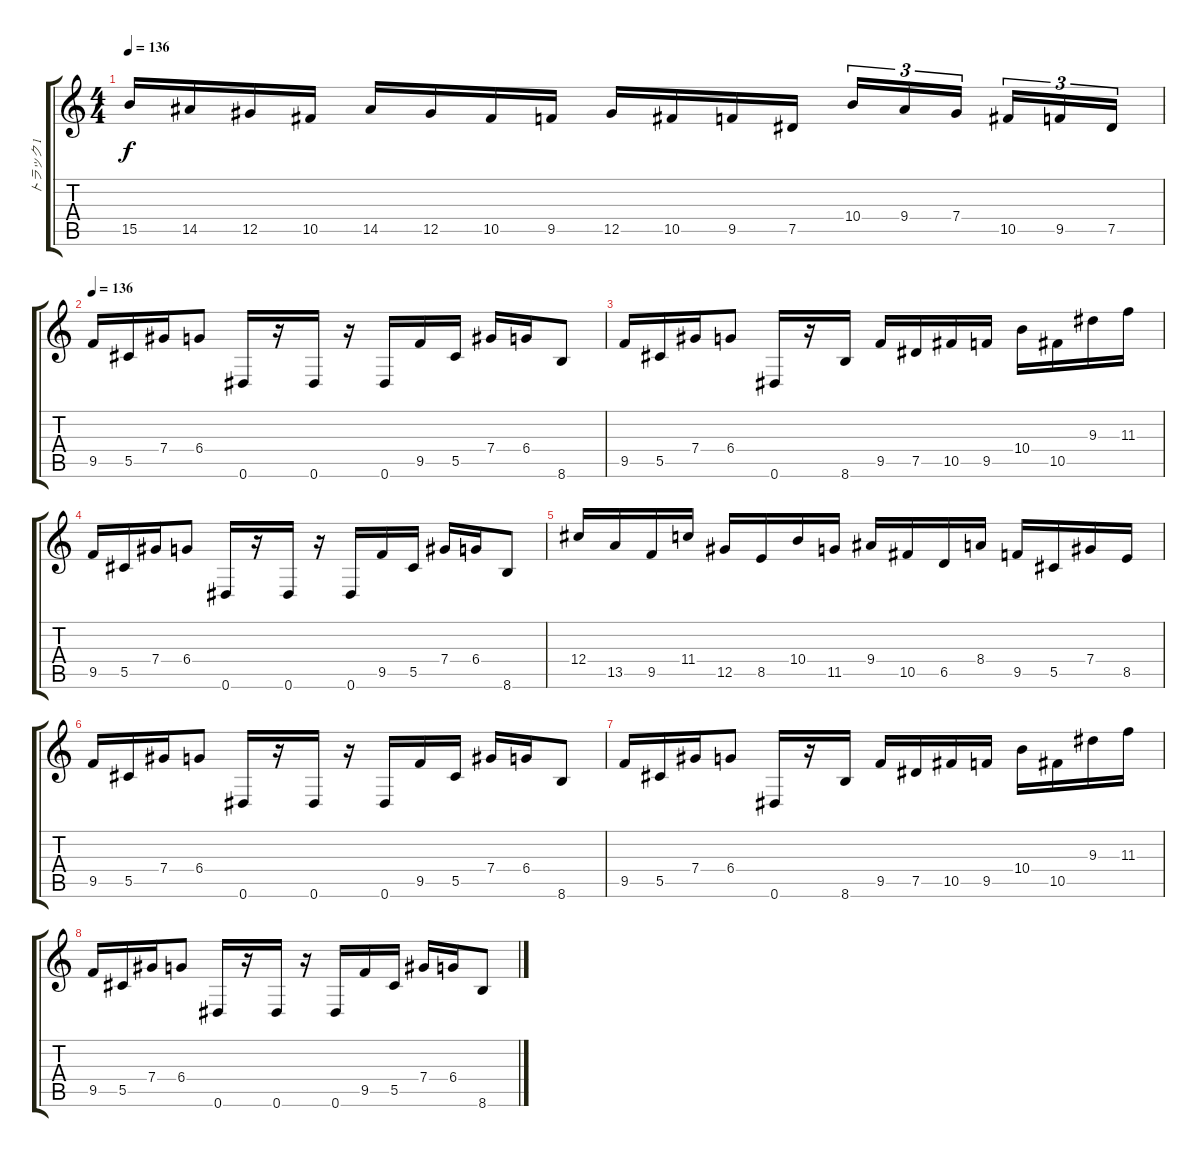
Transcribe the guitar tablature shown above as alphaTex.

\track ("トラック 1" "トラック 1") {instrument distortionguitar}
\staff {score tabs}
\tuning (Eb4 Bb3 Gb3 Db3 Ab2 Eb2) {hide}
\ts (4 4)
\tempo 136
\clef g2
\ks c
15.5.16{dy f} 14.5.16 12.5.16 10.5.16 14.5.16 12.5.16 10.5.16 9.5.16 12.5.16 10.5.16 9.5.16 7.5.16 10.4.16{tu (3 2)} 9.4.16{tu (3 2)} 7.4.16{tu (3 2) beam splitsecondary} 10.5.16{tu (3 2)} 9.5.16{tu (3 2)} 7.5.16{tu (3 2)} |
\tempo 136
9.5.16 5.5.16 7.4.16 6.4.8 0.6.16 r.16 0.6.16 r.16 0.6.16 9.5.16 5.5.16 7.4.16 6.4.16 8.6.8 |
9.5.16 5.5.16 7.4.16 6.4.8 0.6.16 r.16 8.6.16 9.5.16 7.5.16 10.5.16 9.5.16 10.4.16 10.5.16 9.3.16 11.3.16 |
9.5.16 5.5.16 7.4.16 6.4.8 0.6.16 r.16 0.6.16 r.16 0.6.16 9.5.16 5.5.16 7.4.16 6.4.16 8.6.8 |
12.4.16 13.5.16 9.5.16 11.4.16 12.5.16 8.5.16 10.4.16 11.5.16 9.4.16 10.5.16 6.5.16 8.4.16 9.5.16 5.5.16 7.4.16 8.5.16 |
9.5.16 5.5.16 7.4.16 6.4.8 0.6.16 r.16 0.6.16 r.16 0.6.16 9.5.16 5.5.16 7.4.16 6.4.16 8.6.8 |
9.5.16 5.5.16 7.4.16 6.4.8 0.6.16 r.16 8.6.16 9.5.16 7.5.16 10.5.16 9.5.16 10.4.16 10.5.16 9.3.16 11.3.16 |
9.5.16 5.5.16 7.4.16 6.4.8 0.6.16 r.16 0.6.16 r.16 0.6.16 9.5.16 5.5.16 7.4.16 6.4.16 8.6.8
